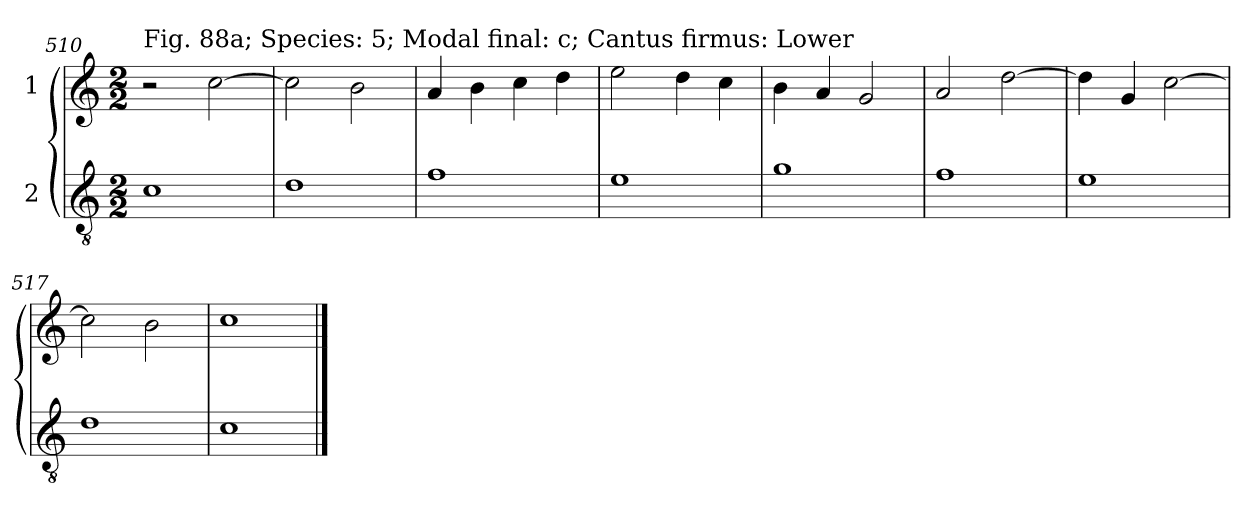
**kern	**kern
*part2	*part1
*staff2	*staff1
*I"2	*I"1
!!LO:PB:g=z
*clefGv2	*clefG2
*k[]	*k[]
*M2/2	*M2/2
=510	=510
!	!LO:TX:a:t=Fig. 88a; Species&colon; 5; Modal final&colon; c; Cantus firmus&colon; Lower
1c	2r
.	[2cc\
=511	=511
1d	2cc\]
.	2b\
=512	=512
1f	4a/
.	4b\
.	4cc\
.	4dd\
=513	=513
1e	2ee\
.	4dd\
.	4cc\
!!LO:LB:g=z
=514	=514
1g	4b\
.	4a/
.	2g/
=515	=515
1f	2a/
.	[2dd\
=516	=516
1e	4dd\]
.	4g/
.	[2cc\
=517	=517
1d	2cc\]
.	2b\
=518	=518
1c	1cc
==	==
*-	*-
